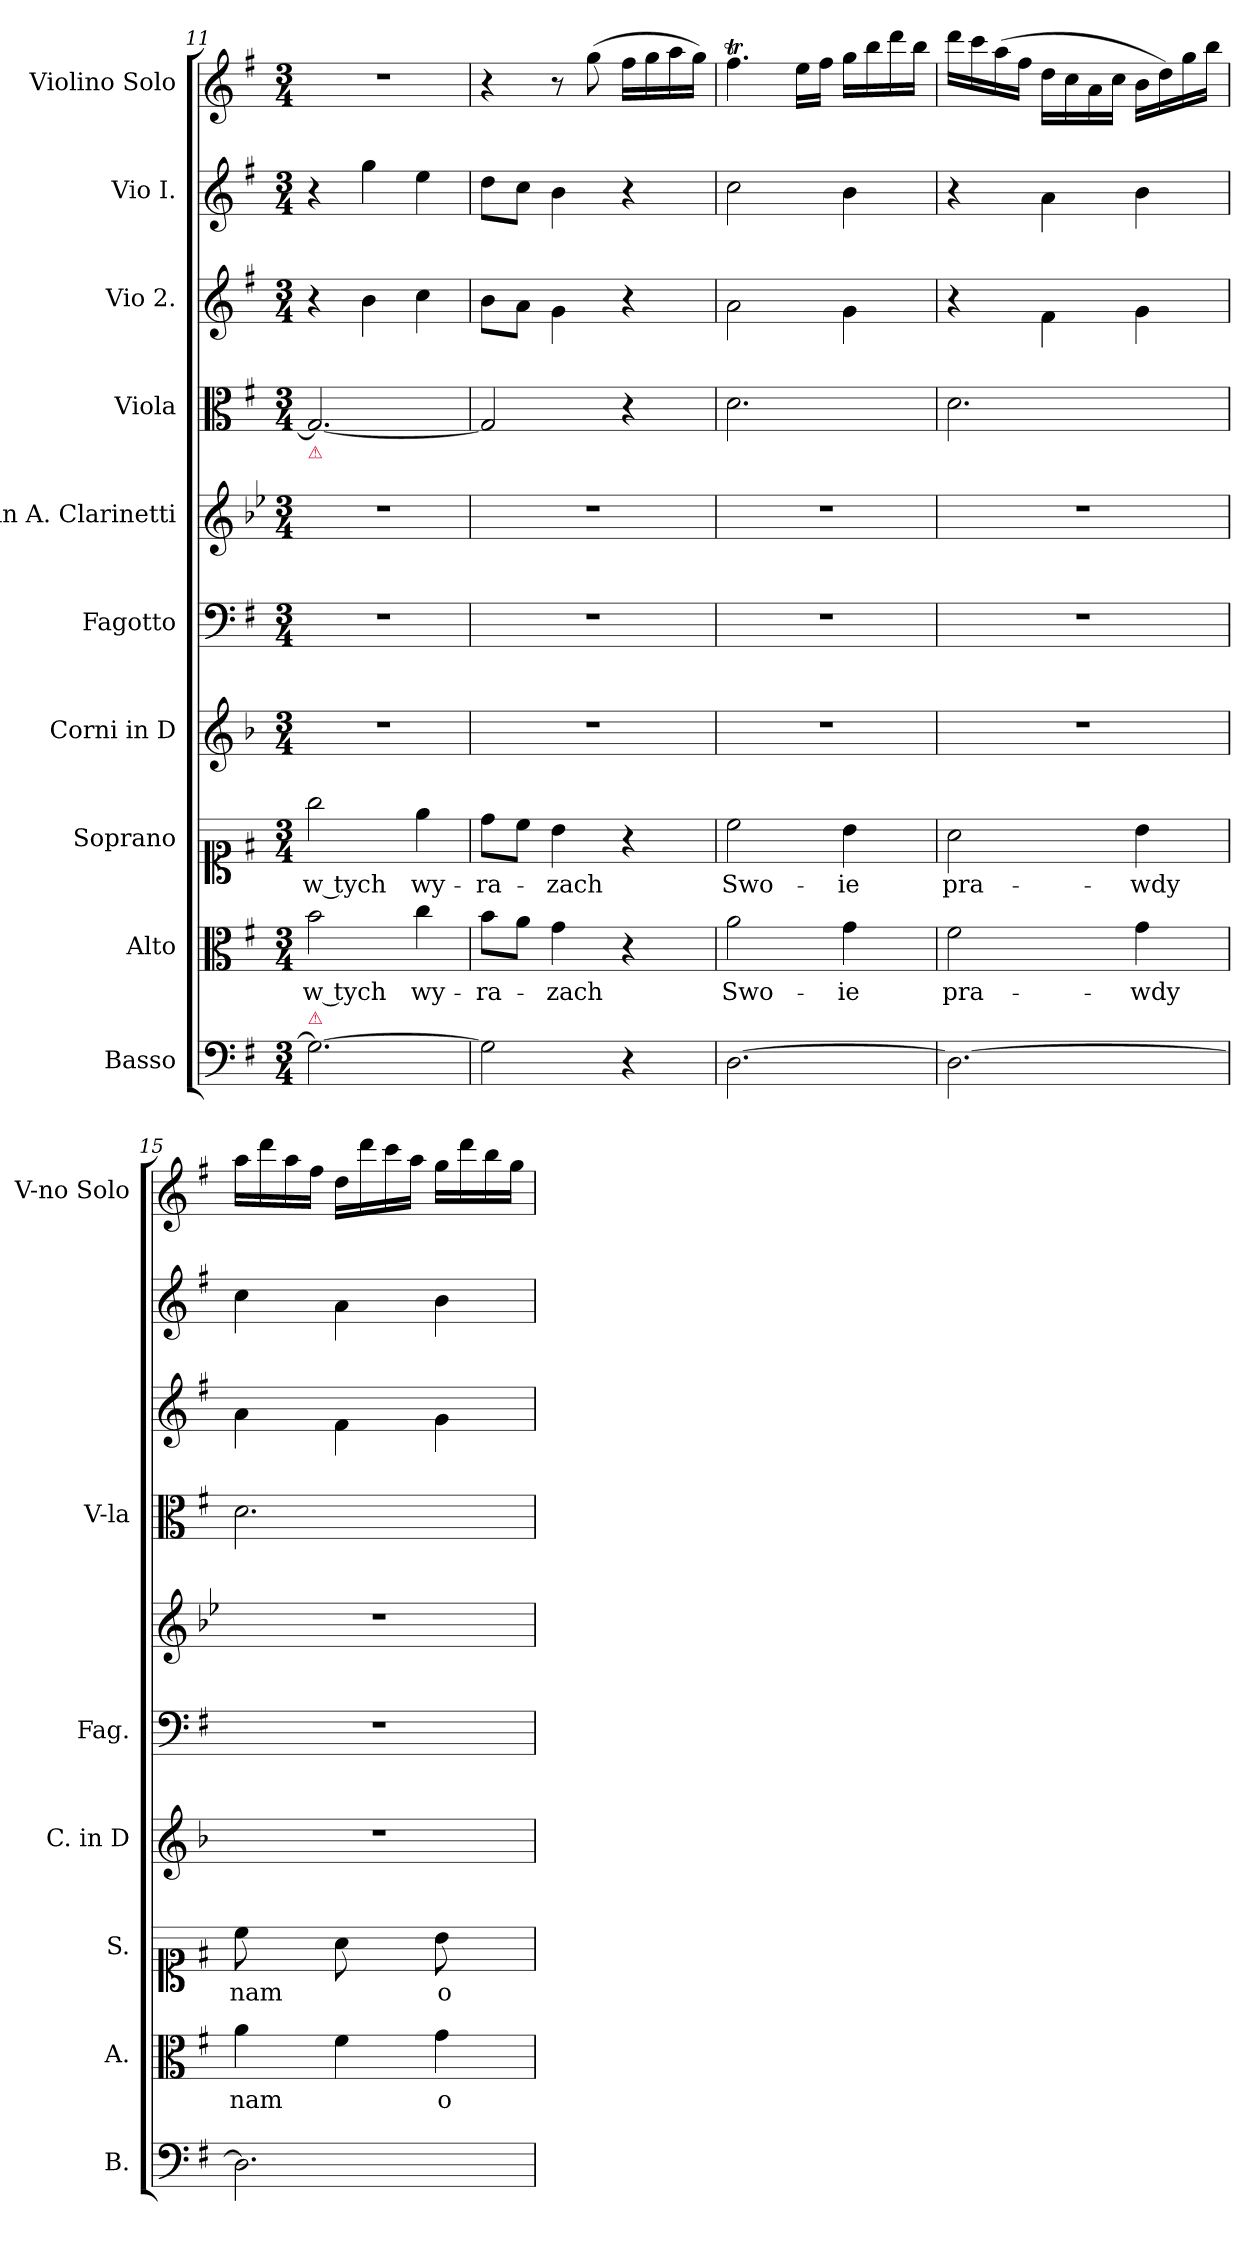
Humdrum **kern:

**kern	**kern	**text	**kern	**text	**kern	**kern	**kern	**kern	**kern	**kern	**kern
*part10	*part9	*part9	*part8	*part8	*part7	*part6	*part5	*part4	*part3	*part2	*part1
*staff10	*staff9	*staff9	*staff8	*staff8	*staff7	*staff6	*staff5	*staff4	*staff3	*staff2	*staff1
*I"Basso	*I"Alto	*	*I"Soprano	*	*I"Corni in D	*I"Fagotto	*I"in A. Clarinetti	*I"Viola	*I"Vio 2.	*I"Vio I.	*I"Violino Solo
*I'B.	*I'A.	*	*I'S.	*	*I'C. in D	*I'Fag.	*	*I'V-la	*	*	*I'V-no Solo
*clefF4	*clefC3	*	*clefC1	*	*clefG2	*clefF4	*clefG2	*clefC3	*clefG2	*clefG2	*clefG2
*	*	*	*	*	*ITrd6c10	*	*ITrd2c3	*	*	*	*
*k[f#]	*k[f#]	*	*k[f#]	*	*k[f#]	*k[f#]	*k[f#]	*k[f#]	*k[f#]	*k[f#]	*k[f#]
*M3/4	*M3/4	*	*M3/4	*	*M3/4	*M3/4	*M3/4	*M3/4	*M3/4	*M3/4	*M3/4
=11	=11	=11	=11	=11	=11	=11	=11	=11	=11	=11	=11
!	!	!	!	!	!	!	!	!LO:TX:b:color=crimson:t=⚠	!	!	!
!LO:TX:a:color=crimson:t=⚠	!	!	!	!	!	!	!	!	!	!	!
2.G\_	2b\	w tych	2gg\	w tych	2.r	2.r	2.r	2.G/_	4r	4r	2.r
.	.	.	.	.	.	.	.	.	4b\	4gg\	.
.	4cc\	wy-	4ee\	wy-	.	.	.	.	4cc\	4ee\	.
=12	=12	=12	=12	=12	=12	=12	=12	=12	=12	=12	=12
2G\]	8b\L	-ra-	8dd\L	-ra-	2.r	2.r	2.r	2G/]	8b\L	8dd\L	4r
.	8a\J	.	8cc\J	.	.	.	.	.	8a\J	8cc\J	.
.	4g\	-zach	4b\	-zach	.	.	.	.	4g\	4b\	8r
.	.	.	.	.	.	.	.	.	.	.	(8gg\
4r	4r	.	4r	.	.	.	.	4r	4r	4r	16ff#\LL
.	.	.	.	.	.	.	.	.	.	.	16gg\
.	.	.	.	.	.	.	.	.	.	.	16aa\
.	.	.	.	.	.	.	.	.	.	.	16gg\JJ)
=13	=13	=13	=13	=13	=13	=13	=13	=13	=13	=13	=13
[2.D\	2a\	Swo-	2cc\	Swo-	2.r	2.r	2.r	2.d\	2a\	2cc\	4.ff#t\
.	.	.	.	.	.	.	.	.	.	.	16ee\LL
.	.	.	.	.	.	.	.	.	.	.	16ff#\JJ
.	4g\	-ie	4b\	-ie	.	.	.	.	4g\	4b\	16gg\LL
.	.	.	.	.	.	.	.	.	.	.	16bb\
.	.	.	.	.	.	.	.	.	.	.	16ddd\
.	.	.	.	.	.	.	.	.	.	.	16bb\JJ
=14	=14	=14	=14	=14	=14	=14	=14	=14	=14	=14	=14
2.D\_	2f#\	pra-	2a\	pra-	2.r	2.r	2.r	2.d\	4r	4r	16ddd\LL
.	.	.	.	.	.	.	.	.	.	.	16ccc\
.	.	.	.	.	.	.	.	.	.	.	(16aa\
.	.	.	.	.	.	.	.	.	.	.	16ff#\JJ
.	.	.	.	.	.	.	.	.	4f#\	4a\	16dd\LL
.	.	.	.	.	.	.	.	.	.	.	16cc\
.	.	.	.	.	.	.	.	.	.	.	16a\
.	.	.	.	.	.	.	.	.	.	.	16cc\JJ
.	4g\	-wdy	4b\	-wdy	.	.	.	.	4g\	4b\	16b\LL
.	.	.	.	.	.	.	.	.	.	.	16dd\)
.	.	.	.	.	.	.	.	.	.	.	16gg\
.	.	.	.	.	.	.	.	.	.	.	16bb\JJ
=15	=15	=15	=15	=15	=15	=15	=15	=15	=15	=15	=15
!	!	!	!LO:N:vis=8	!	!	!	!	!	!	!	!
2.D\]	4a\	nam	4cc\	nam	2.r	2.r	2.r	2.d\	4a\	4cc\	16aa\LL
.	.	.	.	.	.	.	.	.	.	.	16ddd\
.	.	.	.	.	.	.	.	.	.	.	16aa\
.	.	.	.	.	.	.	.	.	.	.	16ff#\JJ
!	!	!	!LO:N:vis=8	!	!	!	!	!	!	!	!
.	4f#\	.	4a\	.	.	.	.	.	4f#\	4a\	16dd\LL
.	.	.	.	.	.	.	.	.	.	.	16ddd\
.	.	.	.	.	.	.	.	.	.	.	16ccc\
.	.	.	.	.	.	.	.	.	.	.	16aa\JJ
!	!	!	!LO:N:vis=8	!	!	!	!	!	!	!	!
.	4g\	o-	4b\	o-	.	.	.	.	4g\	4b\	16gg\LL
.	.	.	.	.	.	.	.	.	.	.	16ddd\
.	.	.	.	.	.	.	.	.	.	.	16bb\
.	.	.	.	.	.	.	.	.	.	.	16gg\JJ
=	=	=	=	=	=	=	=	=	=	=	=
*-	*-	*-	*-	*-	*-	*-	*-	*-	*-	*-	*-
